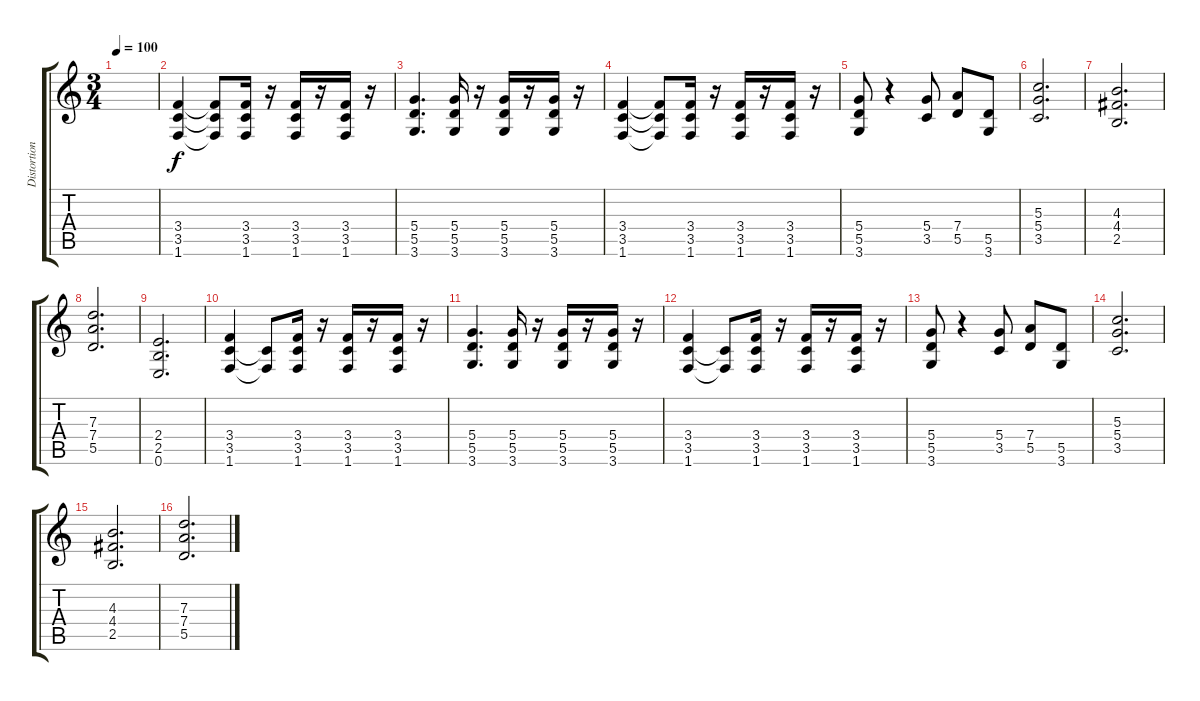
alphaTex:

\track ("Distortion Guitar" "Distortion") {instrument distortionguitar}
\staff {score tabs}
\tuning (E4 B3 G3 D3 A2 E2) {hide}
\ts (3 4)
\tempo 100
\clef g2
\ks c
|
(3.4 3.5 1.6).4 (3.4{t} 3.5{t} 1.6{t}).8 (3.4 3.5 1.6).16 r.16 (3.4 3.5 1.6).16 r.16 (3.4 3.5 1.6).16 r.16 |
(5.4 5.5 3.6).4{d} (5.4 5.5 3.6).16 r.16 (5.4 5.5 3.6).16 r.16 (5.4 5.5 3.6).16 r.16 |
(3.4 3.5 1.6).4 (3.4{t} 3.5{t} 1.6{t}).8 (3.4 3.5 1.6).16 r.16 (3.4 3.5 1.6).16 r.16 (3.4 3.5 1.6).16 r.16 |
(5.4 5.5 3.6).8 r.4 (5.4 3.5).8 (7.4 5.5).8 (5.5 3.6).8 |
(5.3 5.4 3.5).2{d} |
(4.3 4.4 2.5).2{d} |
(7.3 7.4 5.5).2{d} |
(2.4 2.5 0.6).2{d} |
(3.4 3.5 1.6).4 (3.5{t} 1.6{t}).8 (3.4 3.5 1.6).16 r.16 (3.4 3.5 1.6).16 r.16 (3.4 3.5 1.6).16 r.16 |
(5.4 5.5 3.6).4{d} (5.4 5.5 3.6).16 r.16 (5.4 5.5 3.6).16 r.16 (5.4 5.5 3.6).16 r.16 |
(3.4 3.5 1.6).4 (3.5{t} 1.6{t}).8 (3.4 3.5 1.6).16 r.16 (3.4 3.5 1.6).16 r.16 (3.4 3.5 1.6).16 r.16 |
(5.4 5.5 3.6).8 r.4 (5.4 3.5).8 (7.4 5.5).8 (5.5 3.6).8 |
(5.3 5.4 3.5).2{d} |
(4.3 4.4 2.5).2{d} |
(7.3 7.4 5.5).2{d}
